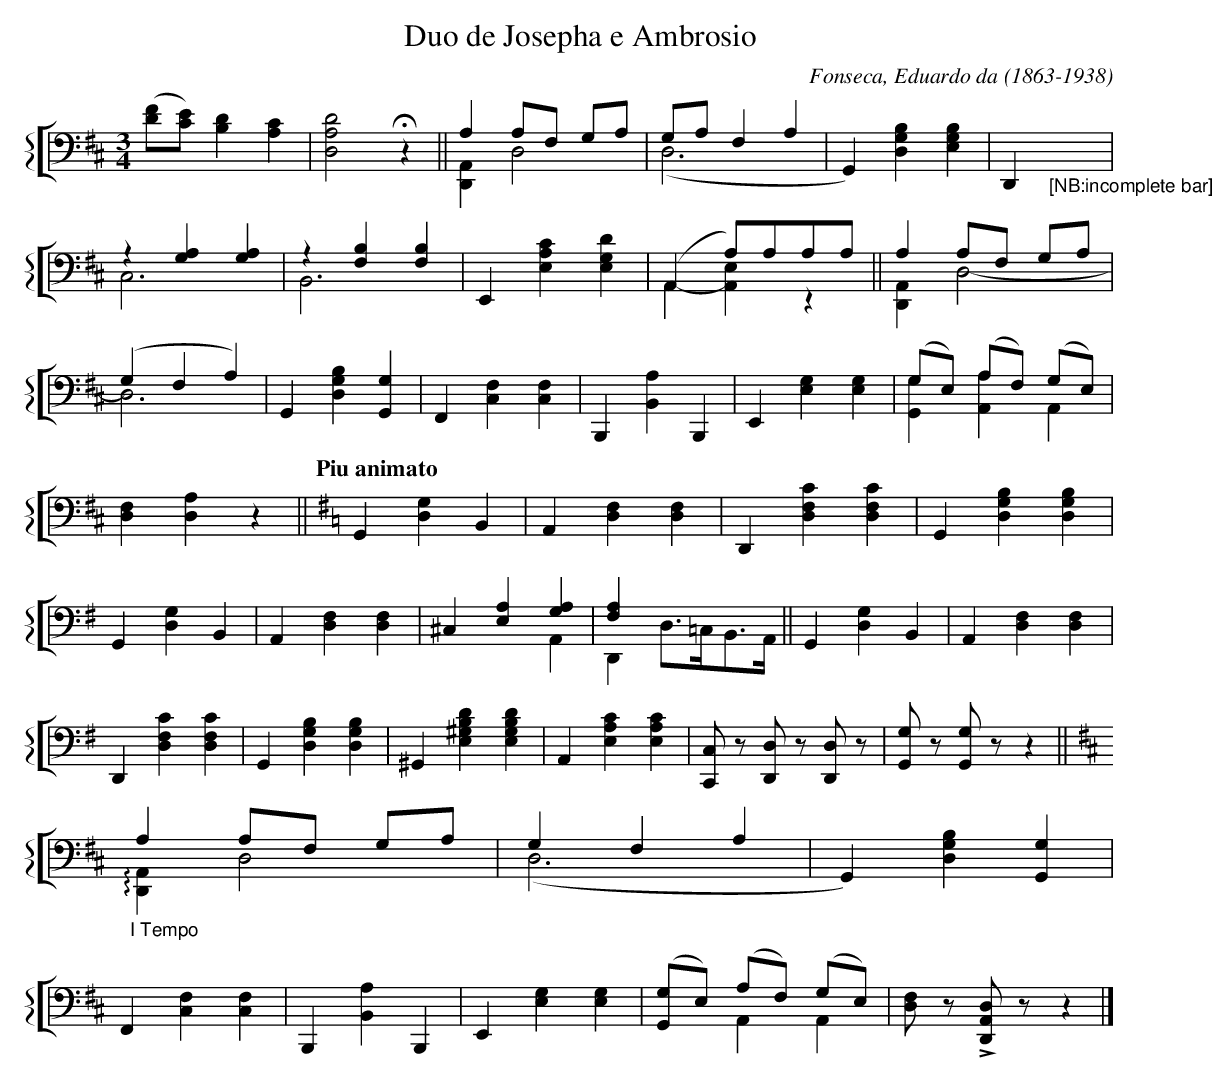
X:1
T:Duo de Josepha e Ambrosio
C:Fonseca, Eduardo da (1863-1938)
M:3/4
L:1/4
K:D
V: 8 clef=bass name="" sname=""
%%staves [{ 8 }]
	%-----------------------
   ([DF]/[EC]/) [B,D][A,C] | [DA,D,]2 !fermata!z || A, A,/F,/ G,/A,/ & [D,,A,,] D,2 | \
    G,/A,/ F,A, & (D,3 | x3 & G,,) [D,G,B,] [E,G,B,] | D,, "_[NB:incomplete bar]" x2 | \
    z [G,A,][G,A,] & C,3 | z [F,B,][F,B,] & B,,3 | E,, [E,A,C][E,G,D] | (A,,A,/)A,/A,/A,/ & A,,-[A,,E,] z || \
    A,A,/F,/ G,/A,/ & [D,,A,,]D,2- | (G,F,A,) & D,3 | G,,[D,G,B,][G,,G,] | F,,[C,F,][C,F,] | \
    B,,,[B,,A,]B,,,| E,,[E,G,][E,G,] | (G,/E,/) (A,/F,/) (G,/E,/) & [G,,G,] [A,,A,] A,, | \
    [D,F,][D,A,]z || \
[Q:"Piu animato"][K:G] G,,[D,G,]B,,| A,,[D,F,][D,F,] | D,,[D,F,C][D,F,C]| \
   G,,[D,G,B,][D,G,B,]|G,,[D,G,]B,,| A,,[D,F,][D,F,] | ^C,[E,A,] [A,G,] & x2A,, | \
   [F,A,]x2 & D,,D,/>=C,/B,,/>A,,/ || \
   G,,[D,G,]B,,|  A,,[D,F,][D,F,] | D,,[D,F,C][D,F,C]| G,,[D,G,B,][D,G,B,]| \
   ^G,,[E,^G,B,D][E,G,B,D] | A,,[E,A,C][E,A,C] | [C,,C,]/z/ [D,,D,]/z/ [D,,D,]/z/ | \
   [G,,G,]/z/ [G,,G,]/z/ z || \
[K:D] "_I Tempo" A, A,/F,/ G,/A,/ & !arpeggio![D,,A,,] D,2 | G,F,A, & (D,3 | x3 & G,,) [D,G,B,][G,,G,] | \
   F,,[C,F,][C,F,] | B,,,[B,,A,]B,,, | E,,[E,G,][E,G,] | ([G,,G,]/E,/) (A,/F,/) (G,/E,/) & x A,,A,, | \
   [D,F,]/z/ !>![D,,A,,D,]/z/z |]
